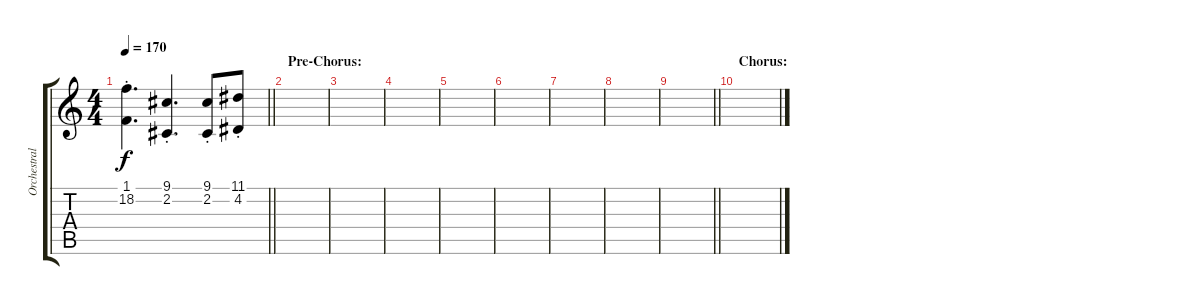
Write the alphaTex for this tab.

\track ("Orchestral Hit" "Orchestral") {instrument orchestrahit}
\staff {score tabs}
\tuning (E4 B3 G3 D3 A2 E2) {hide}
\ts (4 4)
\tempo 170
\clef g2
\barLineRight lightlight
\ks c
(1.1{st} 18.2{st}).4{d dy f} (9.1{st} 2.2{st}).4{d} (9.1{st} 2.2{st}).8 (11.1{st} 4.2{st}).8 |
\section ("" "Pre-Chorus:")
|
|
|
|
|
|
|
\barLineRight lightlight
|
\section ("" "Chorus:")
